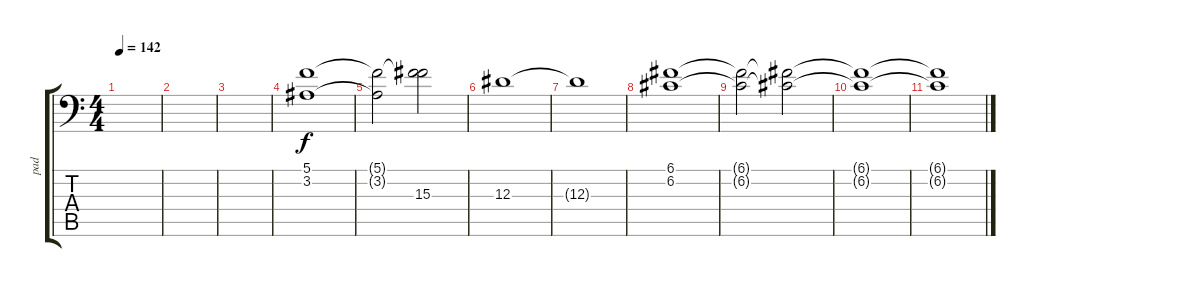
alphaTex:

\track ("pad" "pad") {instrument pad2warm}
\staff {score tabs}
\tuning (C4 G3 Eb3 Bb2 F2 Bb1) {hide}
\ts (4 4)
\tempo 142
\clef f4
\ks c
|
|
|
(5.1 3.2).1{dy f} |
(5.1{t} 3.2{t}).2 (5.1{t} 15.3).2 |
12.3.1 |
12.3{t}.1 |
(6.1 6.2).1 |
(6.1{t} 6.2{t}).2 (6.1{t} 6.2{t}).2 |
(6.1{t} 6.2{t}).1 |
(6.1{t} 6.2{t}).1
